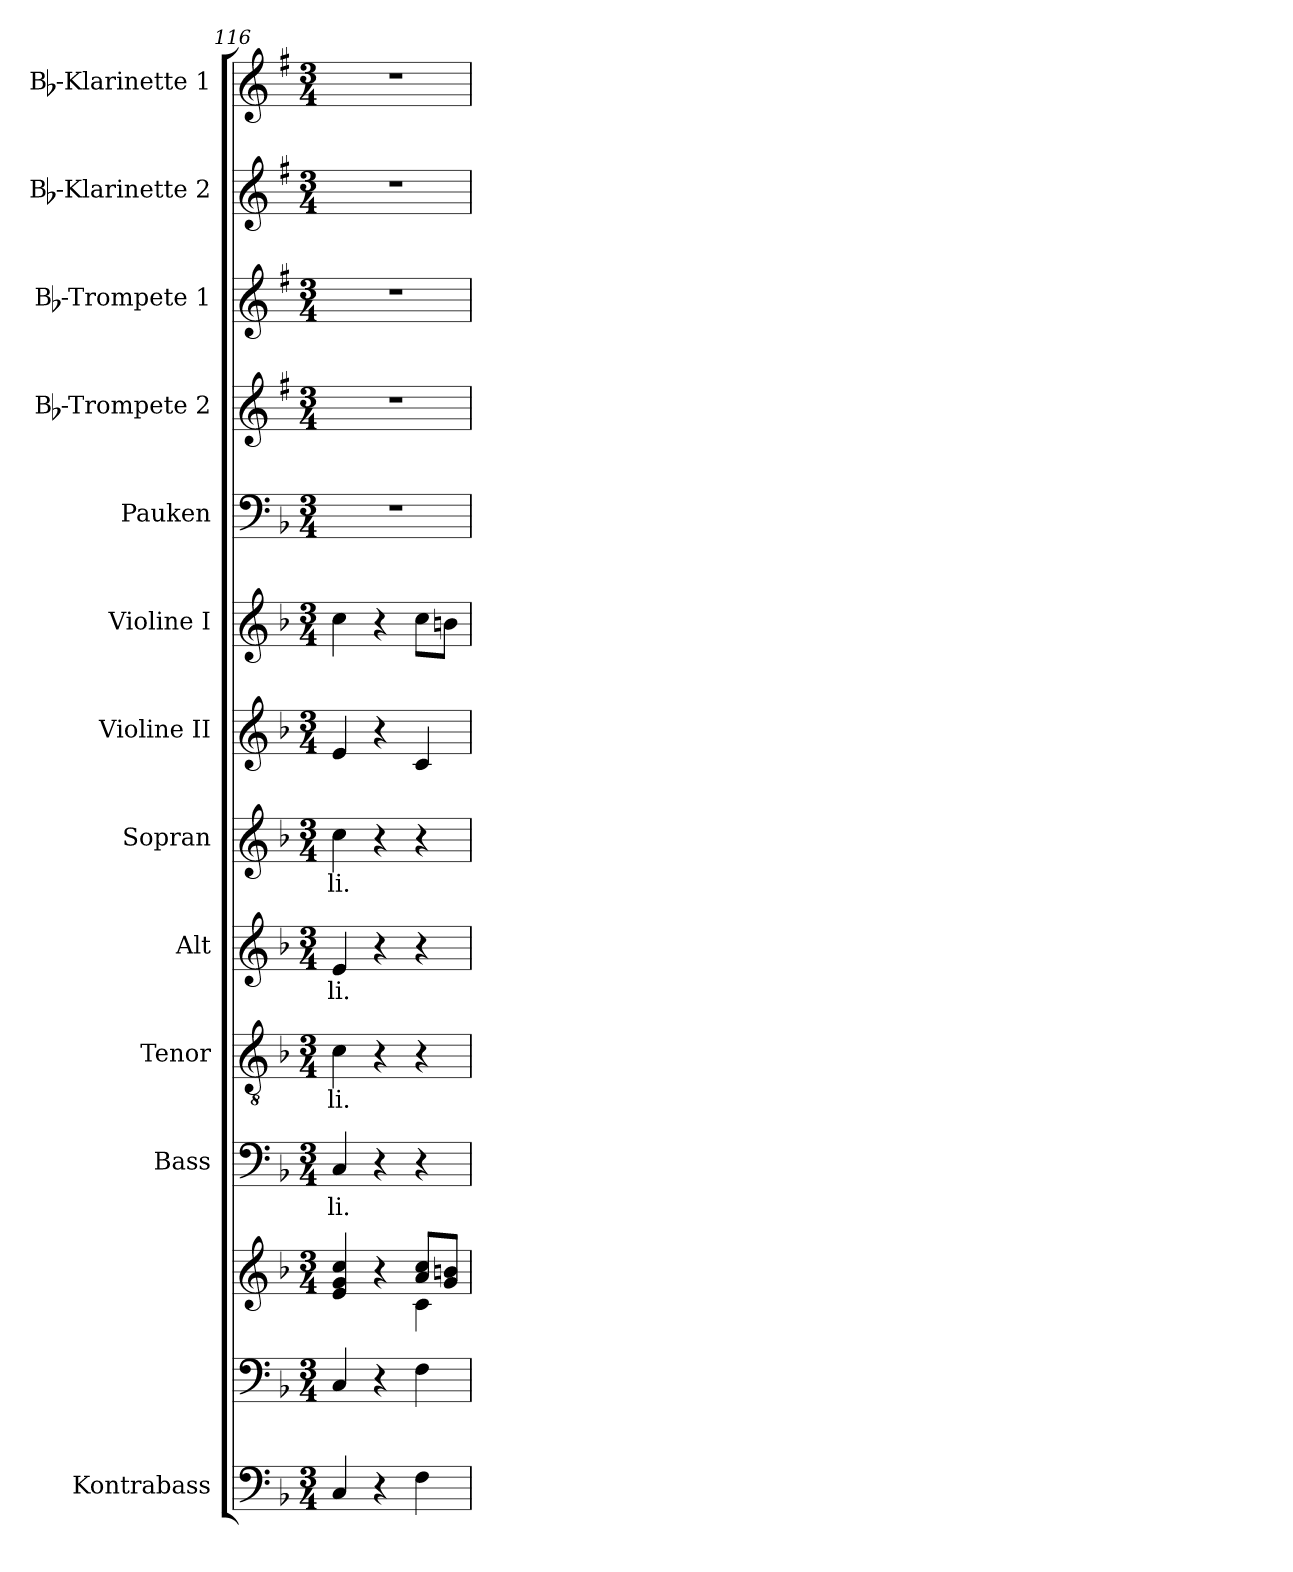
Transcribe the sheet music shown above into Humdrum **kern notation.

**kern	**kern	**kern	**kern	**text	**kern	**text	**kern	**text	**kern	**text	**kern	**kern	**kern	**kern	**kern	**kern	**kern
*part13	*part12	*part12	*part11	*part11	*part10	*part10	*part9	*part9	*part8	*part8	*part7	*part6	*part5	*part4	*part3	*part2	*part1
*staff14	*staff13	*staff12	*staff11	*staff11	*staff10	*staff10	*staff9	*staff9	*staff8	*staff8	*staff7	*staff6	*staff5	*staff4	*staff3	*staff2	*staff1
*I"Kontrabass	*	*	*I"Bass	*	*I"Tenor	*	*I"Alt	*	*I"Sopran	*	*I"Violine II	*I"Violine I	*I"Pauken	*I"Bb-Trompete 2	*I"Bb-Trompete 1	*I"Bb-Klarinette 2	*I"Bb-Klarinette 1
*I'Kb.	*	*	*I'B.	*	*I'T.	*	*I'A.	*	*I'S.	*	*I'Vl. II	*I'Vl. I	*I'Pk.	*I'Bb Trp. 2	*I'Bb Trp. 1	*I'Bb Kl. 2	*I'Bb Kl. 1
!!LO:PB:g=z
*clefF4	*clefF4	*clefG2	*clefF4	*	*clefGv2	*	*clefG2	*	*clefG2	*	*clefG2	*clefG2	*clefF4	*clefG2	*clefG2	*clefG2	*clefG2
*ITrd7c12	*	*	*	*	*	*	*	*	*	*	*	*	*	*ITrd1c2	*ITrd1c2	*ITrd1c2	*ITrd1c2
*k[b-]	*k[b-]	*k[b-]	*k[b-]	*	*k[b-]	*	*k[b-]	*	*k[b-]	*	*k[b-]	*k[b-]	*k[b-]	*k[b-]	*k[b-]	*k[b-]	*k[b-]
*F:	*F:	*F:	*F:	*	*F:	*	*F:	*	*F:	*	*F:	*F:	*F:	*F:	*F:	*F:	*F:
*M3/4	*M3/4	*M3/4	*M3/4	*	*M3/4	*	*M3/4	*	*M3/4	*	*M3/4	*M3/4	*M3/4	*M3/4	*M3/4	*M3/4	*M3/4
=116	=116	=116	=116	=116	=116	=116	=116	=116	=116	=116	=116	=116	=116	=116	=116	=116	=116
*	*	*^	*	*	*	*	*	*	*	*	*	*	*	*	*	*	*
!	!	!	!	!	!LO:LY:b	!	!LO:LY:b	!	!LO:LY:b	!	!LO:LY:b	!	!	!	!	!	!	!
4CC/	4C/	4e/ 4g/ 4cc/	2ryy	4C/	-li.	4c\	-li.	4e/	-li.	4cc\	-li.	4e/	4cc\	2.r	2.r	2.r	2.r	2.r
4r	4r	4r	.	4r	.	4r	.	4r	.	4r	.	4r	4r	.	.	.	.	.
4FF\	4F\	8a/ 8cc/L	4c\	4r	.	4r	.	4r	.	4r	.	4c/	8cc\L	.	.	.	.	.
.	.	8g/ 8bn/J	.	.	.	.	.	.	.	.	.	.	8bn\J	.	.	.	.	.
*	*	*v	*v	*	*	*	*	*	*	*	*	*	*	*	*	*	*	*
=	=	=	=	=	=	=	=	=	=	=	=	=	=	=	=	=	=
*-	*-	*-	*-	*-	*-	*-	*-	*-	*-	*-	*-	*-	*-	*-	*-	*-	*-
